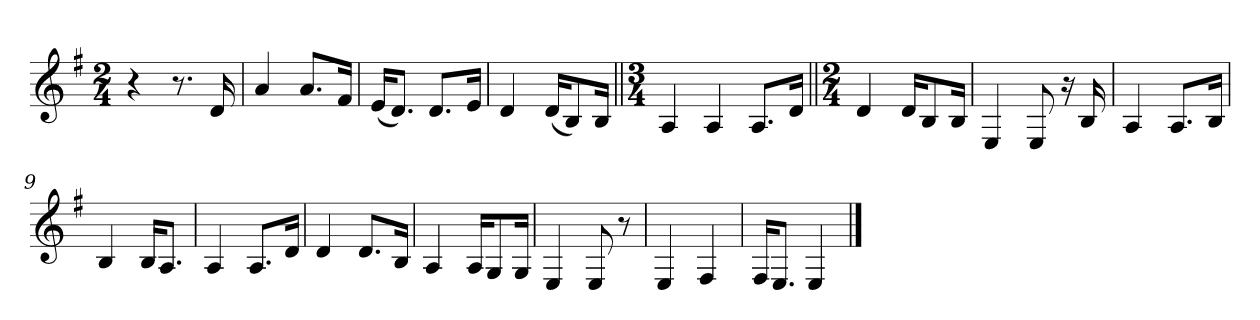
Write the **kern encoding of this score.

**kern
*part1
*staff1
*clefG2
*k[f#]
*M2/4
=1
4r
8.r
16d/
=2
4a/
8.a/L
16f#/Jk
=3
(16e/KL
8.d/J)
8.d/L
16e/Jk
=4
4d/
(16d/KL
8B/)
16B/Jk
=5||
*M3/4
4A/
4A/
8.A/L
16d/Jk
=6||
*M2/4
4d/
16d/KL
8B/
16B/Jk
=7
4E/
8E/
16r
16B/
=8
4A/
8.A/L
16B/Jk
=9
4B/
16B/KL
8.A/J
=10
4A/
8.A/L
16d/Jk
=11
4d/
8.d/L
16B/Jk
=12
4A/
16A/KL
8G/
16G/Jk
=13
4E/
8E/
8r
=14
4E/
4F#/
=15
16F#/KL
8.E/J
4E/
==
*-
